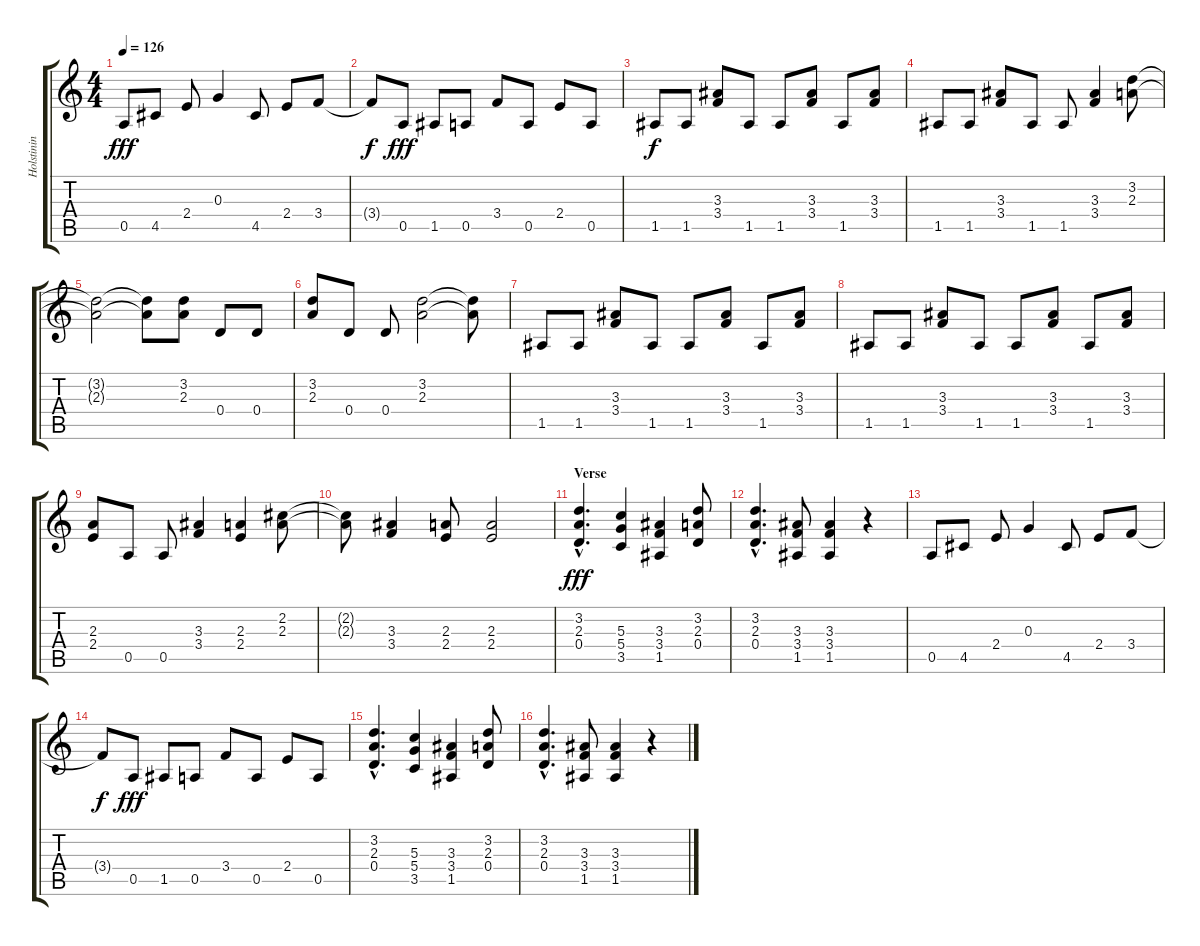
\track ("Holstinin" "Holstinin") {instrument distortionguitar}
\staff {score tabs}
\tuning (E4 B3 G3 D3 A2 E2) {hide}
\ts (4 4)
\tempo 126
\clef g2
\ks c
0.5.8{dy fff} 4.5.8 2.4.8 0.3.4 4.5.8 2.4.8 3.4.8 |
3.4{t}.8{dy f} 0.5.8{dy fff} 1.5.8 0.5.8 3.4.8 0.5.8 2.4.8 0.5.8 |
1.5.8{dy f} 1.5.8 (3.3 3.4).8 1.5.8 1.5.8 (3.3 3.4).8 1.5.8 (3.3 3.4).8 |
1.5.8 1.5.8 (3.3 3.4).8 1.5.8 1.5.8 (3.3 3.4).4 (3.2 2.3).8 |
(3.2{t} 2.3{t}).2 (3.2{t} 2.3{t}).8 (3.2 2.3).8 0.4.8 0.4.8 |
(3.2 2.3).8 0.4.8 0.4.8 (3.2 2.3).2 (3.2{t} 2.3{t}).8 |
1.5.8 1.5.8 (3.3 3.4).8 1.5.8 1.5.8 (3.3 3.4).8 1.5.8 (3.3 3.4).8 |
1.5.8 1.5.8 (3.3 3.4).8 1.5.8 1.5.8 (3.3 3.4).8 1.5.8 (3.3 3.4).8 |
(2.3 2.4).8 0.5.8 0.5.8 (3.3 3.4).4 (2.3 2.4).4 (2.2 2.3).8 |
(2.2{t} 2.3{t}).8 (3.3 3.4).4 (2.3 2.4).8 (2.3 2.4).2 |
\section ("" "Verse")
(3.2{hac} 2.3{hac} 0.4{hac}).4{d dy fff} (5.3 5.4 3.5).4 (3.3 3.4 1.5).4 (3.2 2.3 0.4).8 |
(3.2{hac} 2.3{hac} 0.4{hac}).4{d} (3.3 3.4 1.5).8 (3.3 3.4 1.5).4 r.4 |
0.5.8 4.5.8 2.4.8 0.3.4 4.5.8 2.4.8 3.4.8 |
3.4{t}.8{dy f} 0.5.8{dy fff} 1.5.8 0.5.8 3.4.8 0.5.8 2.4.8 0.5.8 |
(3.2{hac} 2.3{hac} 0.4{hac}).4{d} (5.3 5.4 3.5).4 (3.3 3.4 1.5).4 (3.2 2.3 0.4).8 |
(3.2{hac} 2.3{hac} 0.4{hac}).4{d} (3.3 3.4 1.5).8 (3.3 3.4 1.5).4 r.4
